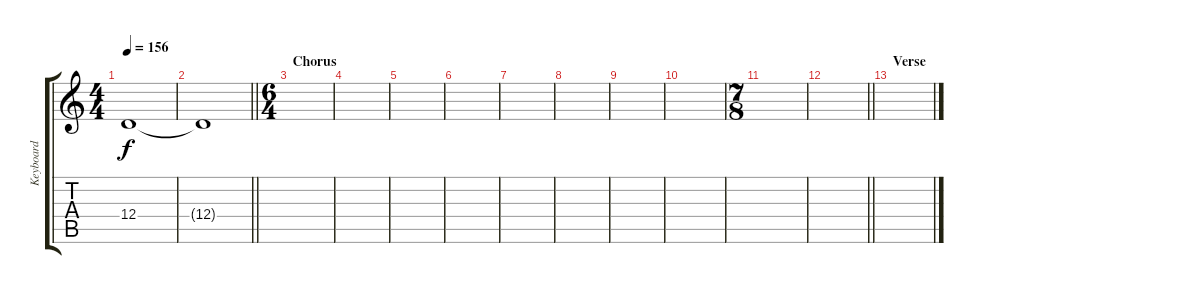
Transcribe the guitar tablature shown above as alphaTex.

\track ("Keyboard" "Keyboard") {instrument stringensemble1}
\staff {score tabs}
\tuning (E4 B3 G3 D3 A2 E2) {hide}
\ts (4 4)
\tempo 156
\clef g2
\ks c
12.4.1{dy f} |
\barLineRight lightlight
12.4{t}.1 |
\ts (6 4)
\section ("" "Chorus")
|
|
|
|
|
|
|
|
\ts (7 8)
|
\barLineRight lightlight
|
\section ("" "Verse")
